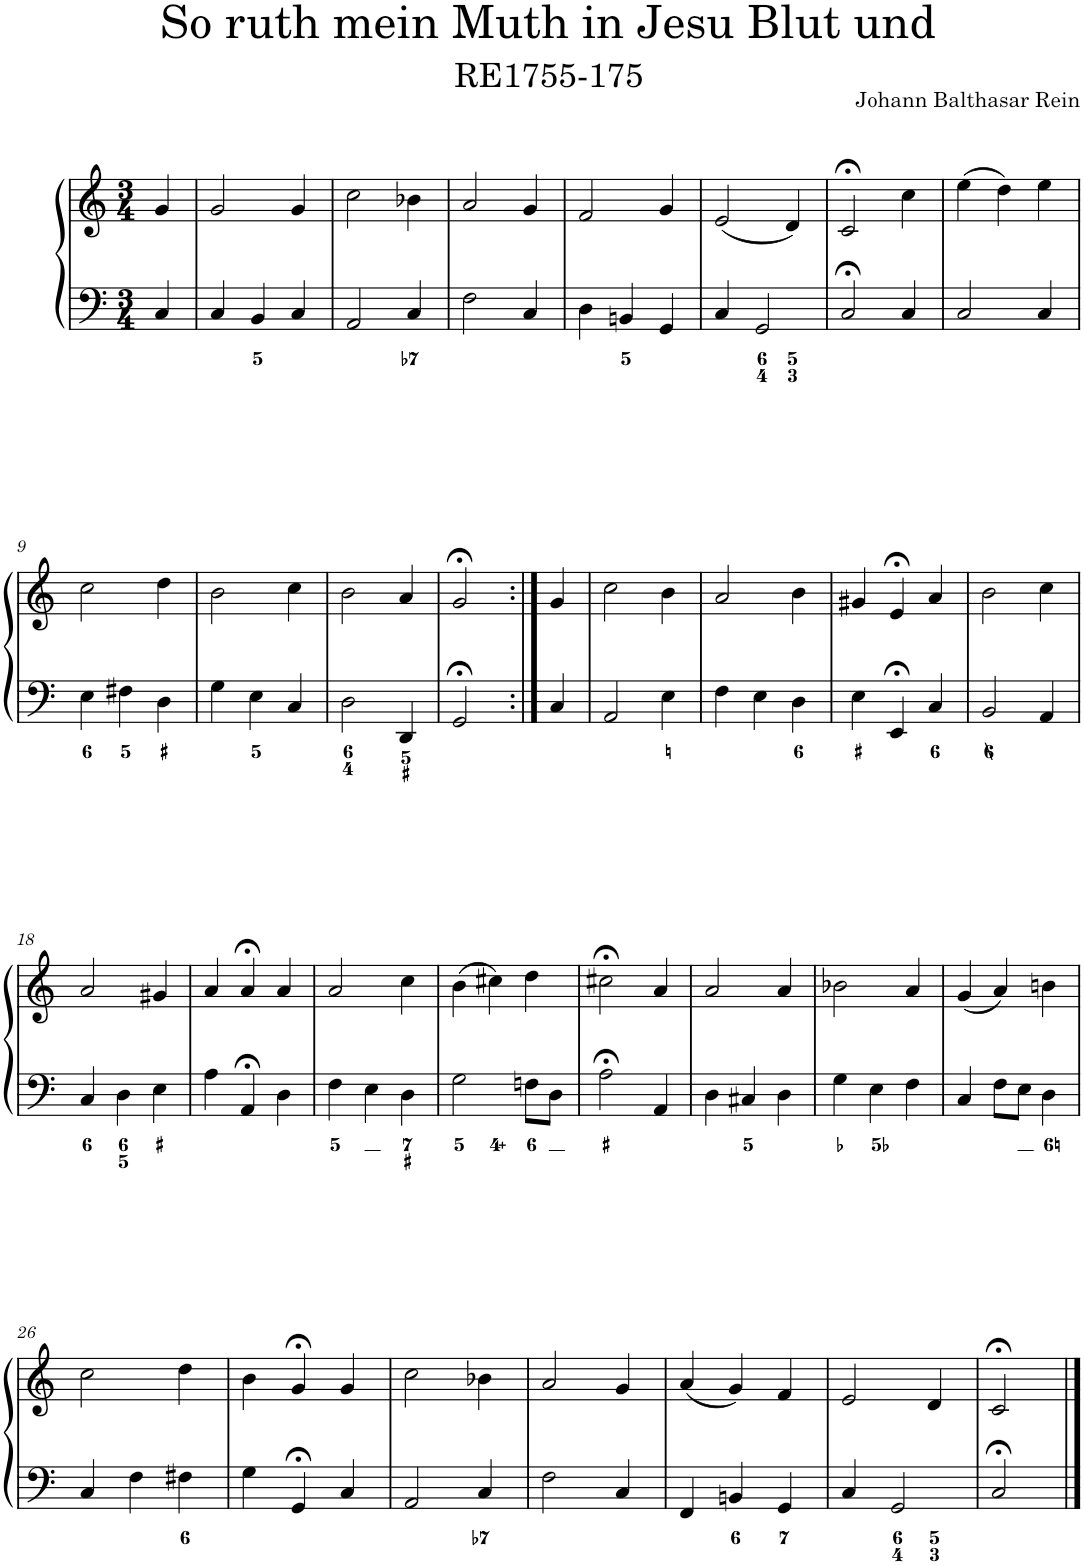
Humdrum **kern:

**kern	**kern
*part1	*part1
*staff2	*staff1
*I"Piano	*
*I'Pno.	*
*clefF4	*clefG2
*k[]	*k[]
*M3/4	*M3/4
=1	=1
4C/	4g/
=2	=2
4C/	2g/
4BB/	.
4C/	4g/
=3	=3
2AA/	2cc\
4C/	4b-X\
=4	=4
2F\	2a/
4C/	4g/
=5	=5
4D\	2f/
4BBn/	.
4GG/	4g/
=6	=6
4C/	(2e/
2GG/	.
.	4d/)
=7	=7
2C;</	2c;</
4C/	4cc\
=8	=8
2C/	(4ee\
.	4dd\)
4C/	4ee\
!!LO:LB:g=z
=9	=9
4E\	2cc\
4F#X\	.
4D\	4dd\
=10	=10
4G\	2b\
4E\	.
4C/	4cc\
=11	=11
2D\	2b\
4DD/	4a/
=12	=12
2GG;</	2g;</
=13:|!	=13:|!
4C/	4g/
=14	=14
2AA/	2cc\
4E\	4b\
=15	=15
4F\	2a/
4E\	.
4D\	4b\
=16	=16
4E\	4g#X/
4EE;</	4e;</
4C/	4a/
=17	=17
2BB/	2b\
4AA/	4cc\
!!LO:LB:g=z
=18	=18
4C/	2a/
4D\	.
4E\	4g#X/
=19	=19
4A\	4a/
4AA;</	4a;</
4D\	4a/
=20	=20
4F\	2a/
4E\	.
4D\	4cc\
=21	=21
2G\	(4b\
.	4cc#X\)
8Fn\L	4dd\
8D\J	.
=22	=22
2A;<\	2cc#X;<\
4AA/	4a/
=23	=23
4D\	2a/
4C#X/	.
4D\	4a/
=24	=24
4G\	2b-X\
4E\	.
4F\	4a/
=25	=25
4C/	(4g/
8F\L	4a/)
8E\J	.
4D\	4bn\
!!LO:LB:g=z
=26	=26
4C/	2cc\
4F\	.
4F#X\	4dd\
=27	=27
4G\	4b\
4GG;</	4g;</
4C/	4g/
=28	=28
2AA/	2cc\
4C/	4b-X\
=29	=29
2F\	2a/
4C/	4g/
=30	=30
4FF/	(4a/
4BBn/	4g/)
4GG/	4f/
=31	=31
4C/	2e/
2GG/	.
.	4d/
=32	=32
2C;</	2c;</
==	==
*-	*-
